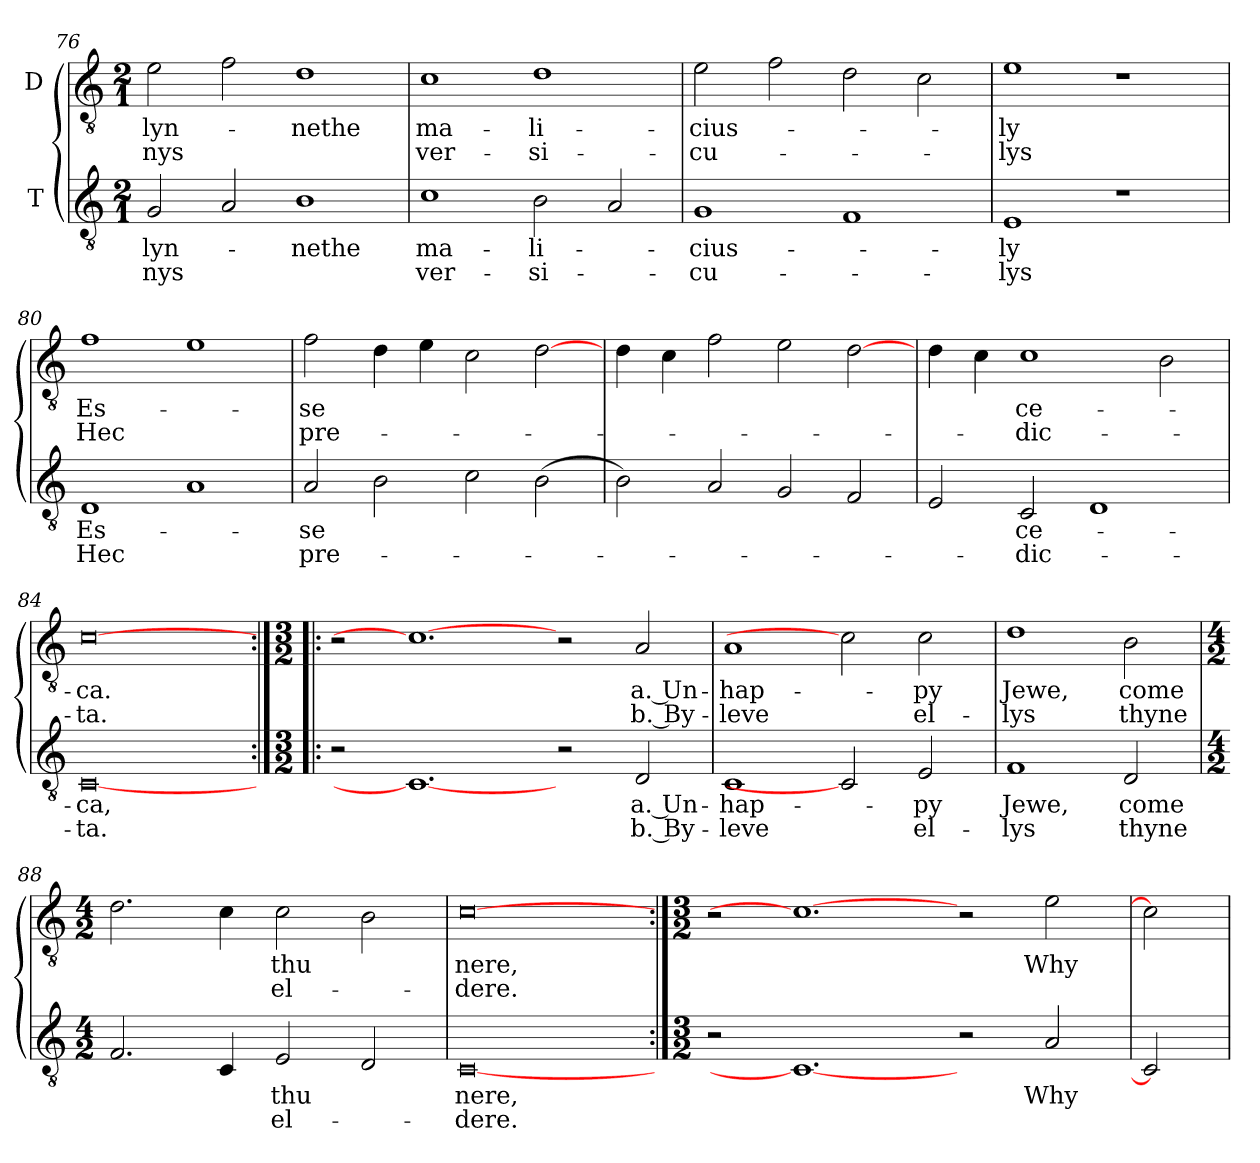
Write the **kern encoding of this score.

**kern	**text	**text	**kern	**text	**text
*part2	*part2	*part2	*part1	*part1	*part1
*staff2	*staff2	*staff2	*staff1	*staff1	*staff1
*I"T	*	*	*I"D	*	*
*clefGv2	*	*	*clefGv2	*	*
*ITrd7c12	*	*	*ITrd7c12	*	*
*k[]	*	*	*k[]	*	*
*C:	*	*	*C:	*	*
*M2/1	*	*	*M2/1	*	*
=76	=76	=76	=76	=76	=76
!	!LO:LY:b:color=#000000	!LO:LY:b:color=#000000	!	!	!
!	!	!	!	!LO:LY:b:color=#000000	!LO:LY:b:color=#000000
2GGi/	lyn-	-nys	2Ei\	lyn-	-nys
2AAi/	.	.	2Fi\	.	.
!	!LO:LY:b:color=#000000	!	!	!	!
!	!	!	!	!LO:LY:b:color=#000000	!
1BBi/	-nethe	.	1Di\	-nethe	.
=77	=77	=77	=77	=77	=77
!	!LO:LY:b:color=#000000	!LO:LY:b:color=#000000	!	!	!
!	!	!	!	!LO:LY:b:color=#000000	!LO:LY:b:color=#000000
1Ci\	ma-	ver-	1Ci\	ma-	ver-
!	!LO:LY:b:color=#000000	!LO:LY:b:color=#000000	!	!	!
!	!	!	!	!LO:LY:b:color=#000000	!LO:LY:b:color=#000000
2BBi\	-li-	-si-	1Di\	-li-	-si-
2AAi/	.	.	.	.	.
!!LO:LB:g=z
=78	=78	=78	=78	=78	=78
!	!LO:LY:b:color=#000000	!LO:LY:b:color=#000000	!	!	!
!	!	!	!	!LO:LY:b:color=#000000	!LO:LY:b:color=#000000
1GGi/	-cius-	-cu-	2Ei\	-cius-	-cu-
.	.	.	2Fi\	.	.
1FFi/	.	.	2Di\	.	.
.	.	.	2Ci\	.	.
=79	=79	=79	=79	=79	=79
!	!LO:LY:b:color=#000000	!LO:LY:b:color=#000000	!	!	!
!	!	!	!	!LO:LY:b:color=#000000	!LO:LY:b:color=#000000
1EEi/	-ly	-lys	1Ei\	-ly	-lys
1r	.	.	1r	.	.
=80	=80	=80	=80	=80	=80
!	!LO:LY:b:color=#000000	!LO:LY:b:color=#000000	!	!	!
!	!	!	!	!LO:LY:b:color=#000000	!LO:LY:b:color=#000000
1DDi/	Es-	Hec	1Fi\	Es-	Hec
1AAi/	.	.	1Ei\	.	.
=81	=81	=81	=81	=81	=81
!	!LO:LY:b:color=#000000	!LO:LY:b:color=#000000	!	!	!
!	!	!	!	!LO:LY:b:color=#000000	!LO:LY:b:color=#000000
2AAi/	-se	pre-	2Fi\	-se	pre-
2BBi\	.	.	4Di\	.	.
.	.	.	4Ei\	.	.
2Ci\	.	.	2Ci\	.	.
(2BBi\	.	.	[2Di\	.	.
=82	=82	=82	=82	=82	=82
2BBi\)	.	.	4Di\	.	.
.	.	.	4Ci\	.	.
2AAi/	.	.	2Fi\	.	.
2GGi/	.	.	2Ei\	.	.
2FFi/	.	.	[2Di\	.	.
=83	=83	=83	=83	=83	=83
2EEi/	.	.	4Di\	.	.
.	.	.	4Ci\	.	.
!	!LO:LY:b:color=#000000	!LO:LY:b:color=#000000	!	!	!
!	!	!	!	!LO:LY:b:color=#000000	!LO:LY:b:color=#000000
2CCi/	ce-	-dic-	1Ci\	ce-	-dic-
1DDi/	.	.	.	.	.
.	.	.	2BBi\	.	.
=84	=84	=84	=84	=84	=84
!	!LO:LY:b:color=#000000	!LO:LY:b:color=#000000	!	!	!
!	!	!	!	!LO:LY:b:color=#000000	!LO:LY:b:color=#000000
[0CCi/	-ca,	-ta.	[0Ci\	-ca.	-ta.
!!LO:LB:g=z
=85:|!|:	=85:|!|:	=85:|!|:	=85:|!|:	=85:|!|:	=85:|!|:
*	*	*	*k[]	*	*
*	*	*	*C:	*	*
*M3/2	*	*	*M3/2	*	*
!	!	!	!	!LO:LY:a:color=#000000	!
2r	.	.	2r	VI	.
1.CCi/_	.	.	1.Ci\_	.	.
2r	.	.	2r	.	.
!	!LO:LY:b:color=#000000	!LO:LY:b:color=#000000	!	!	!
!	!	!	!	!LO:LY:b:color=#000000	!LO:LY:b:color=#000000
2DDi/	a. Un-	b. By-	2AAi/	a. Un-	b. By-
=86	=86	=86	=86	=86	=86
!	!LO:LY:b:color=#000000	!LO:LY:b:color=#000000	!	!	!
!	!	!	!	!LO:LY:b:color=#000000	!LO:LY:b:color=#000000
1CCi/	-hap-	-leve	1AAi/	-hap-	-leve
2CCi/]	.	.	2Ci\]	.	.
!	!LO:LY:b:color=#000000	!LO:LY:b:color=#000000	!	!	!
!	!	!	!	!LO:LY:b:color=#000000	!LO:LY:b:color=#000000
2EEi/	-py	el-	2Ci\	-py	el-
=87	=87	=87	=87	=87	=87
!	!LO:LY:b:color=#000000	!LO:LY:b:color=#000000	!	!	!
!	!	!	!	!LO:LY:b:color=#000000	!LO:LY:b:color=#000000
1FFi/	Jewe,	-lys	1Di\	Jewe,	-lys
!	!LO:LY:b:color=#000000	!LO:LY:b:color=#000000	!	!	!
!	!	!	!	!LO:LY:b:color=#000000	!LO:LY:b:color=#000000
2DDi/	come	thyne	2BBi\	come	thyne
=88	=88	=88	=88	=88	=88
*M4/2	*	*	*M4/2	*	*
2.FFi/	.	.	2.Di\	.	.
4CCi/	.	.	4Ci\	.	.
!	!LO:LY:b:color=#000000	!LO:LY:b:color=#000000	!	!	!
!	!	!	!	!LO:LY:b:color=#000000	!LO:LY:b:color=#000000
2EEi/	thu	el-	2Ci\	thu	el-
2DDi/	.	.	2BBi\	.	.
=89	=89	=89	=89	=89	=89
!	!LO:LY:b:color=#000000	!LO:LY:b:color=#000000	!	!	!
!	!	!	!	!LO:LY:b:color=#000000	!LO:LY:b:color=#000000
[0CCi/	nere,	-dere.	[0Ci\	nere,	-dere.
=90:|!	=90:|!	=90:|!	=90:|!	=90:|!	=90:|!
*M3/2	*	*	*M3/2	*	*
2r	.	.	2r	.	.
1.CCi/_	.	.	1.Ci\_	.	.
2r	.	.	2r	.	.
!	!LO:LY:b:color=#000000	!	!	!	!
!	!	!	!	!LO:LY:b:color=#000000	!
2AAi/	Why	.	2Ei\	Why	.
=91	=91	=91	=91	=91	=91
2CCi/]	.	.	2Ci\]	.	.
=	=	=	=	=	=
*-	*-	*-	*-	*-	*-
